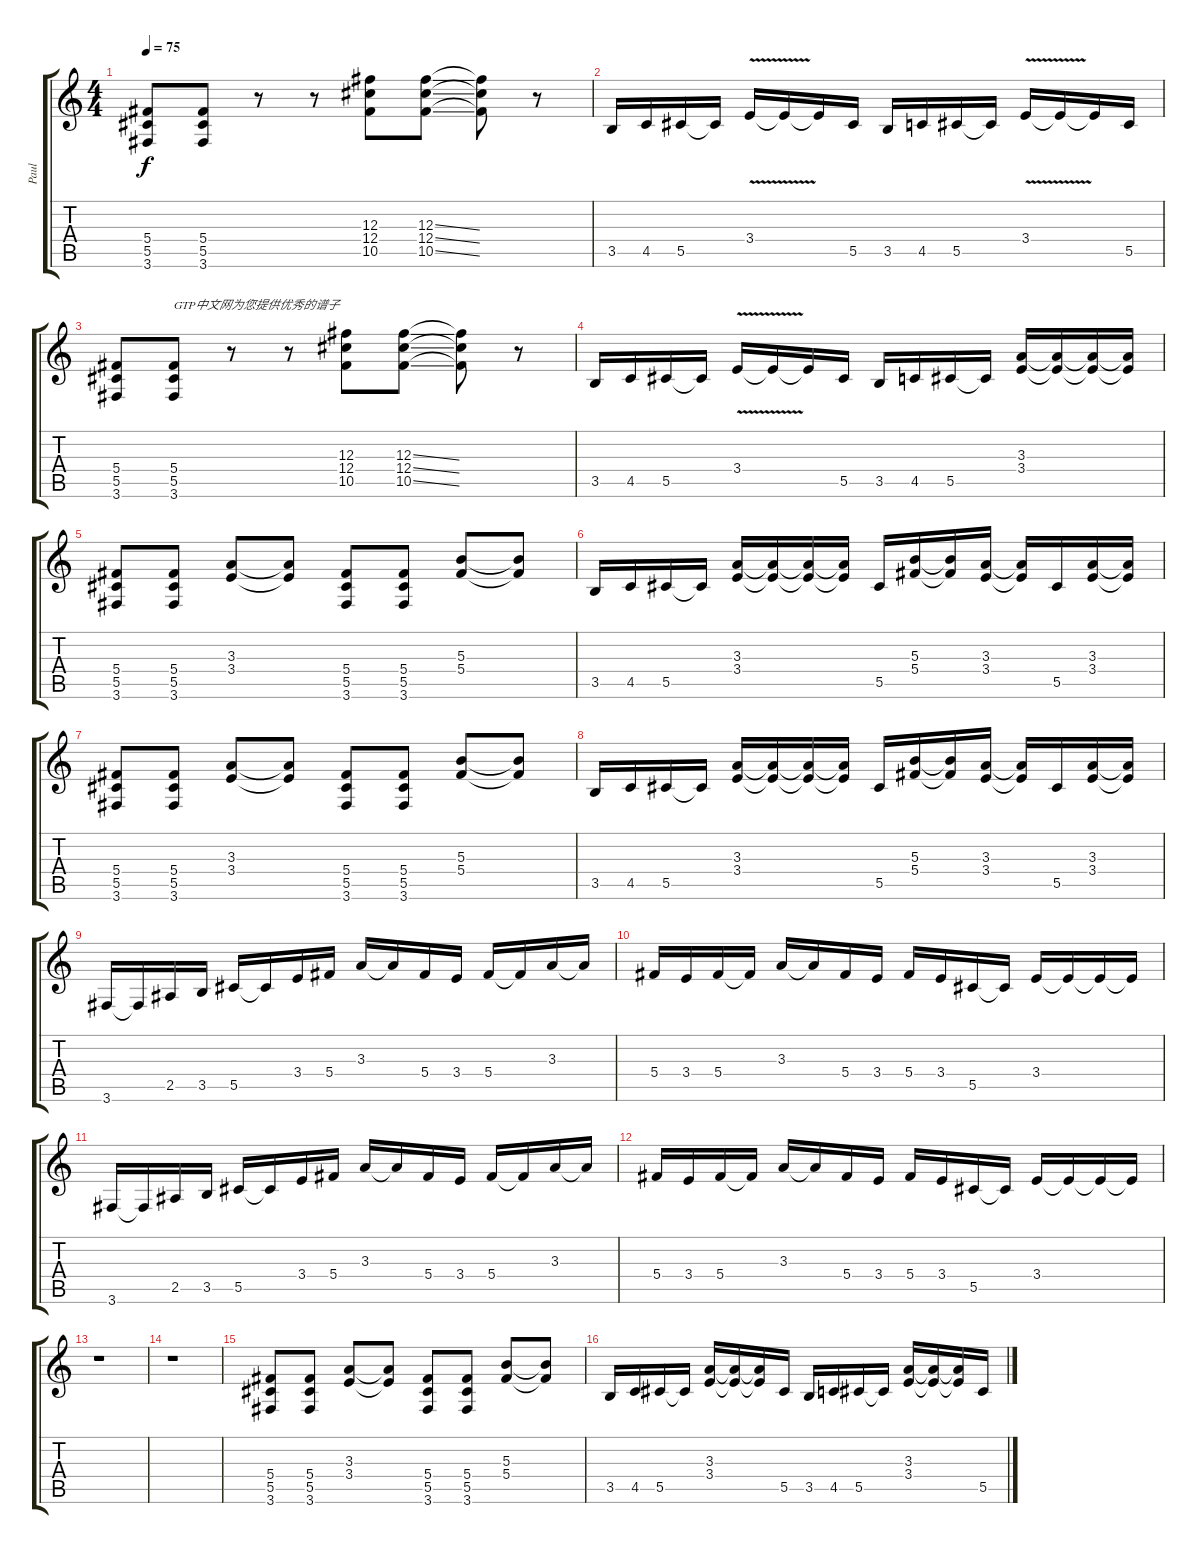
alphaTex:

\track ("Paul" "Paul") {instrument distortionguitar}
\staff {score tabs}
\tuning (Eb4 Bb3 Gb3 Db3 Ab2 Eb2) {hide}
\ts (4 4)
\tempo 75
\clef g2
\ks c
(5.4 5.5 3.6).8{dy f instrument distortionguitar} (5.4 5.5 3.6).8 r.8 r.8 (12.3 12.4 10.5).8 (12.3{ss} 12.4{ss} 10.5{ss}).8 (12.3{t} 12.4{t} 10.5{t}).8 r.8 |
3.5.16 4.5.16 5.5.16 5.5{t}.16 3.4{v}.16 3.4{t}.16 3.4{t}.16 5.5.16 3.5.16 4.5.16 5.5.16 5.5{t}.16 3.4{v}.16 3.4{t}.16 3.4{t}.16 5.5.16 |
(5.4 5.5 3.6).8 (5.4 5.5 3.6).8{txt "GTP中文网为您提供优秀的谱子"} r.8 r.8 (12.3 12.4 10.5).8 (12.3{ss} 12.4{ss} 10.5{ss}).8 (12.3{t} 12.4{t} 10.5{t}).8 r.8 |
3.5.16 4.5.16 5.5.16 5.5{t}.16 3.4{v}.16 3.4{t}.16 3.4{t}.16 5.5.16 3.5.16 4.5.16 5.5.16 5.5{t}.16 (3.3 3.4).16 (3.3{t} 3.4{t}).16 (3.3{t} 3.4{t}).16 (3.3{t} 3.4{t}).16 |
(5.4 5.5 3.6).8 (5.4 5.5 3.6).8 (3.3 3.4).8 (3.3{t} 3.4{t}).8 (5.4 5.5 3.6).8 (5.4 5.5 3.6).8 (5.3 5.4).8 (5.3{t} 5.4{t}).8 |
3.5.16 4.5.16 5.5.16 5.5{t}.16 (3.3 3.4).16 (3.3{t} 3.4{t}).16 (3.3{t} 3.4{t}).16 (3.3{t} 3.4{t}).16 5.5.16 (5.3 5.4).16 (5.3{t} 5.4{t}).16 (3.3 3.4).16 (3.3{t} 3.4{t}).16 5.5.16 (3.3 3.4).16 (3.3{t} 3.4{t}).16 |
(5.4 5.5 3.6).8 (5.4 5.5 3.6).8 (3.3 3.4).8 (3.3{t} 3.4{t}).8 (5.4 5.5 3.6).8 (5.4 5.5 3.6).8 (5.3 5.4).8 (5.3{t} 5.4{t}).8 |
3.5.16 4.5.16 5.5.16 5.5{t}.16 (3.3 3.4).16 (3.3{t} 3.4{t}).16 (3.3{t} 3.4{t}).16 (3.3{t} 3.4{t}).16 5.5.16 (5.3 5.4).16 (5.3{t} 5.4{t}).16 (3.3 3.4).16 (3.3{t} 3.4{t}).16 5.5.16 (3.3 3.4).16 (3.3{t} 3.4{t}).16 |
3.6.16 3.6{t}.16 2.5.16 3.5.16 5.5.16 5.5{t}.16 3.4.16 5.4.16 3.3.16 3.3{t}.16 5.4.16 3.4.16 5.4.16 5.4{t}.16 3.3.16 3.3{t}.16 |
5.4.16 3.4.16 5.4.16 5.4{t}.16 3.3.16 3.3{t}.16 5.4.16 3.4.16 5.4.16 3.4.16 5.5.16 5.5{t}.16 3.4.16 3.4{t}.16 3.4{t}.16 3.4{t}.16 |
3.6.16 3.6{t}.16 2.5.16 3.5.16 5.5.16 5.5{t}.16 3.4.16 5.4.16 3.3.16 3.3{t}.16 5.4.16 3.4.16 5.4.16 5.4{t}.16 3.3.16 3.3{t}.16 |
5.4.16 3.4.16 5.4.16 5.4{t}.16 3.3.16 3.3{t}.16 5.4.16 3.4.16 5.4.16 3.4.16 5.5.16 5.5{t}.16 3.4.16 3.4{t}.16 3.4{t}.16 3.4{t}.16 |
r.1 |
r.1 |
(5.4 5.5 3.6).8 (5.4 5.5 3.6).8 (3.3 3.4).8 (3.3{t} 3.4{t}).8 (5.4 5.5 3.6).8 (5.4 5.5 3.6).8 (5.3 5.4).8 (5.3{t} 5.4{t}).8 |
3.5.16 4.5.16 5.5.16 5.5{t}.16 (3.3 3.4).16 (3.3{t} 3.4{t}).16 (3.3{t} 3.4{t}).16 5.5.16 3.5.16 4.5.16 5.5.16 5.5{t}.16 (3.3 3.4).16 (3.3{t} 3.4{t}).16 (3.3{t} 3.4{t}).16 5.5.16
